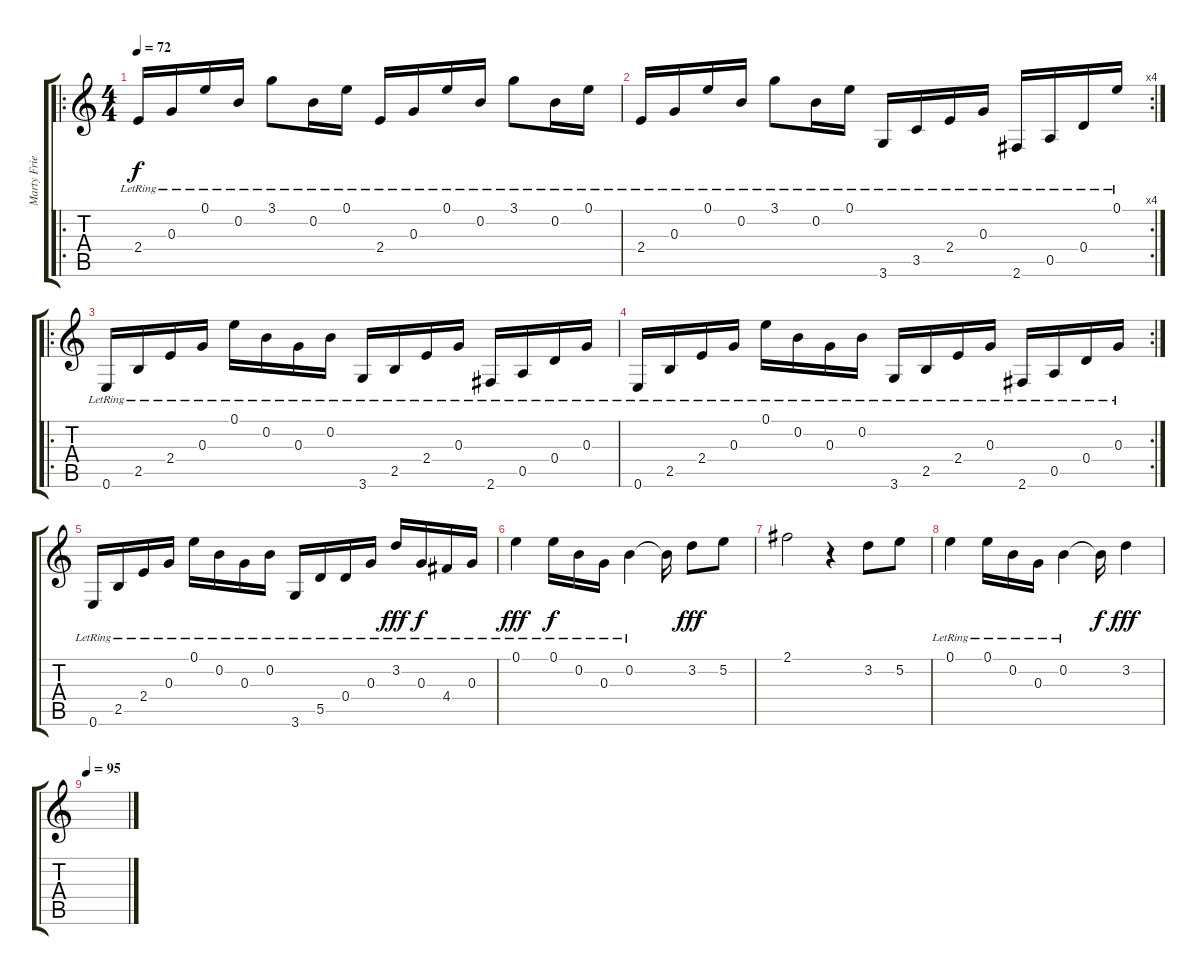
\track ("Marty Friedman Acoustic" "Marty Frie") {instrument acousticguitarsteel}
\staff {score tabs}
\tuning (E4 B3 G3 D3 A2 E2) {hide}
\ro
\ts (4 4)
\tempo 72
\clef g2
\ks c
2.4{lr}.16{dy f instrument acousticguitarsteel} 0.3{lr}.16 0.1{lr}.16 0.2{lr}.16 3.1{lr}.8 0.2{lr}.16 0.1{lr}.16 2.4{lr}.16 0.3{lr}.16 0.1{lr}.16 0.2{lr}.16 3.1{lr}.8 0.2{lr}.16 0.1{lr}.16 |
\rc 4
2.4{lr}.16 0.3{lr}.16 0.1{lr}.16 0.2{lr}.16 3.1{lr}.8 0.2{lr}.16 0.1{lr}.16 3.6{lr}.16 3.5{lr}.16 2.4{lr}.16 0.3{lr}.16 2.6{lr}.16 0.5{lr}.16 0.4{lr}.16 0.1{lr}.16 |
\ro
0.6{lr}.16 2.5{lr}.16 2.4{lr}.16 0.3{lr}.16 0.1{lr}.16 0.2{lr}.16 0.3{lr}.16 0.2{lr}.16 3.6{lr}.16 2.5{lr}.16 2.4{lr}.16 0.3{lr}.16 2.6{lr}.16 0.5{lr}.16 0.4{lr}.16 0.3{lr}.16 |
\rc 2
0.6{lr}.16 2.5{lr}.16 2.4{lr}.16 0.3{lr}.16 0.1{lr}.16 0.2{lr}.16 0.3{lr}.16 0.2{lr}.16 3.6{lr}.16 2.5{lr}.16 2.4{lr}.16 0.3{lr}.16 2.6{lr}.16 0.5{lr}.16 0.4{lr}.16 0.3{lr}.16 |
0.6{lr}.16 2.5{lr}.16 2.4{lr}.16 0.3{lr}.16 0.1{lr}.16 0.2{lr}.16 0.3{lr}.16 0.2{lr}.16 3.6{lr}.16 5.5{lr}.16 0.4{lr}.16 0.3{lr}.16 3.2{lr}.16{dy fff} 0.3{lr}.16{dy f} 4.4{lr}.16 0.3{lr}.16 |
0.1{lr}.4{dy fff} 0.1{lr}.16{dy f} 0.2{lr}.16 0.3{lr}.16 0.2{lr}.4 0.2{t}.16 3.2.8{dy fff} 5.2.8 |
2.1.2 r.4 3.2.8 5.2.8 |
0.1{lr}.4 0.1{lr}.16 0.2{lr}.16 0.3{lr}.16 0.2{lr}.4 0.2{t}.16{dy f} 3.2.4{dy fff} |
\tempo 95
